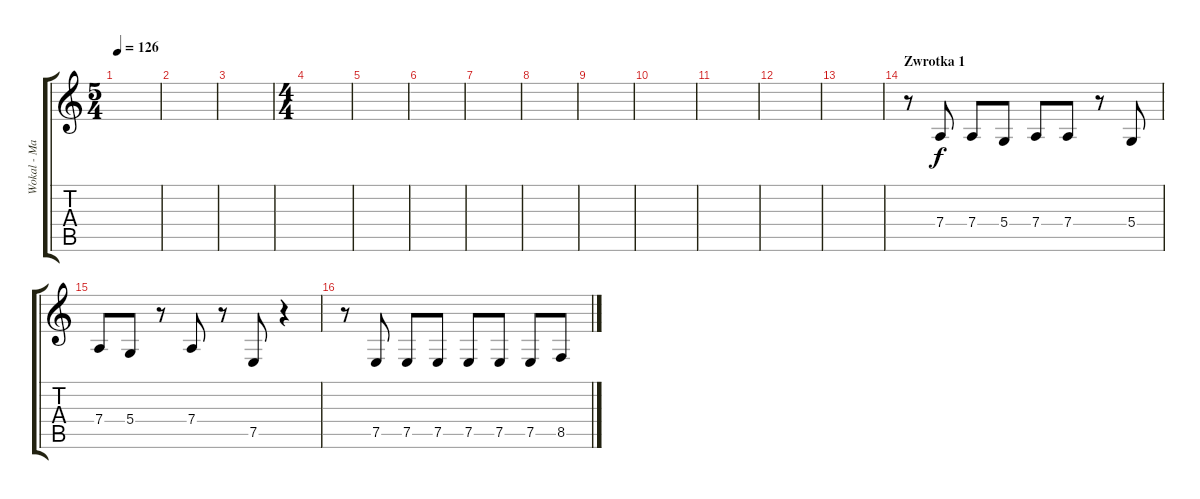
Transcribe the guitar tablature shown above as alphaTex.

\track ("Wokal - Maleo" "Wokal - Ma") {instrument oboe}
\staff {score tabs}
\tuning (E4 B3 G3 D3 A2 D2) {hide}
\ts (5 4)
\tempo 126
\clef g2
\ks c
|
|
|
\ts (4 4)
|
|
|
|
|
|
|
|
|
|
\section ("" "Zwrotka 1")
r.8 7.4.8 7.4.8 5.4.8 7.4.8 7.4.8 r.8 5.4.8 |
7.4.8 5.4.8 r.8 7.4.8 r.8 7.5.8 r.4 |
r.8 7.5.8 7.5.8 7.5.8 7.5.8 7.5.8 7.5.8 8.5.8
